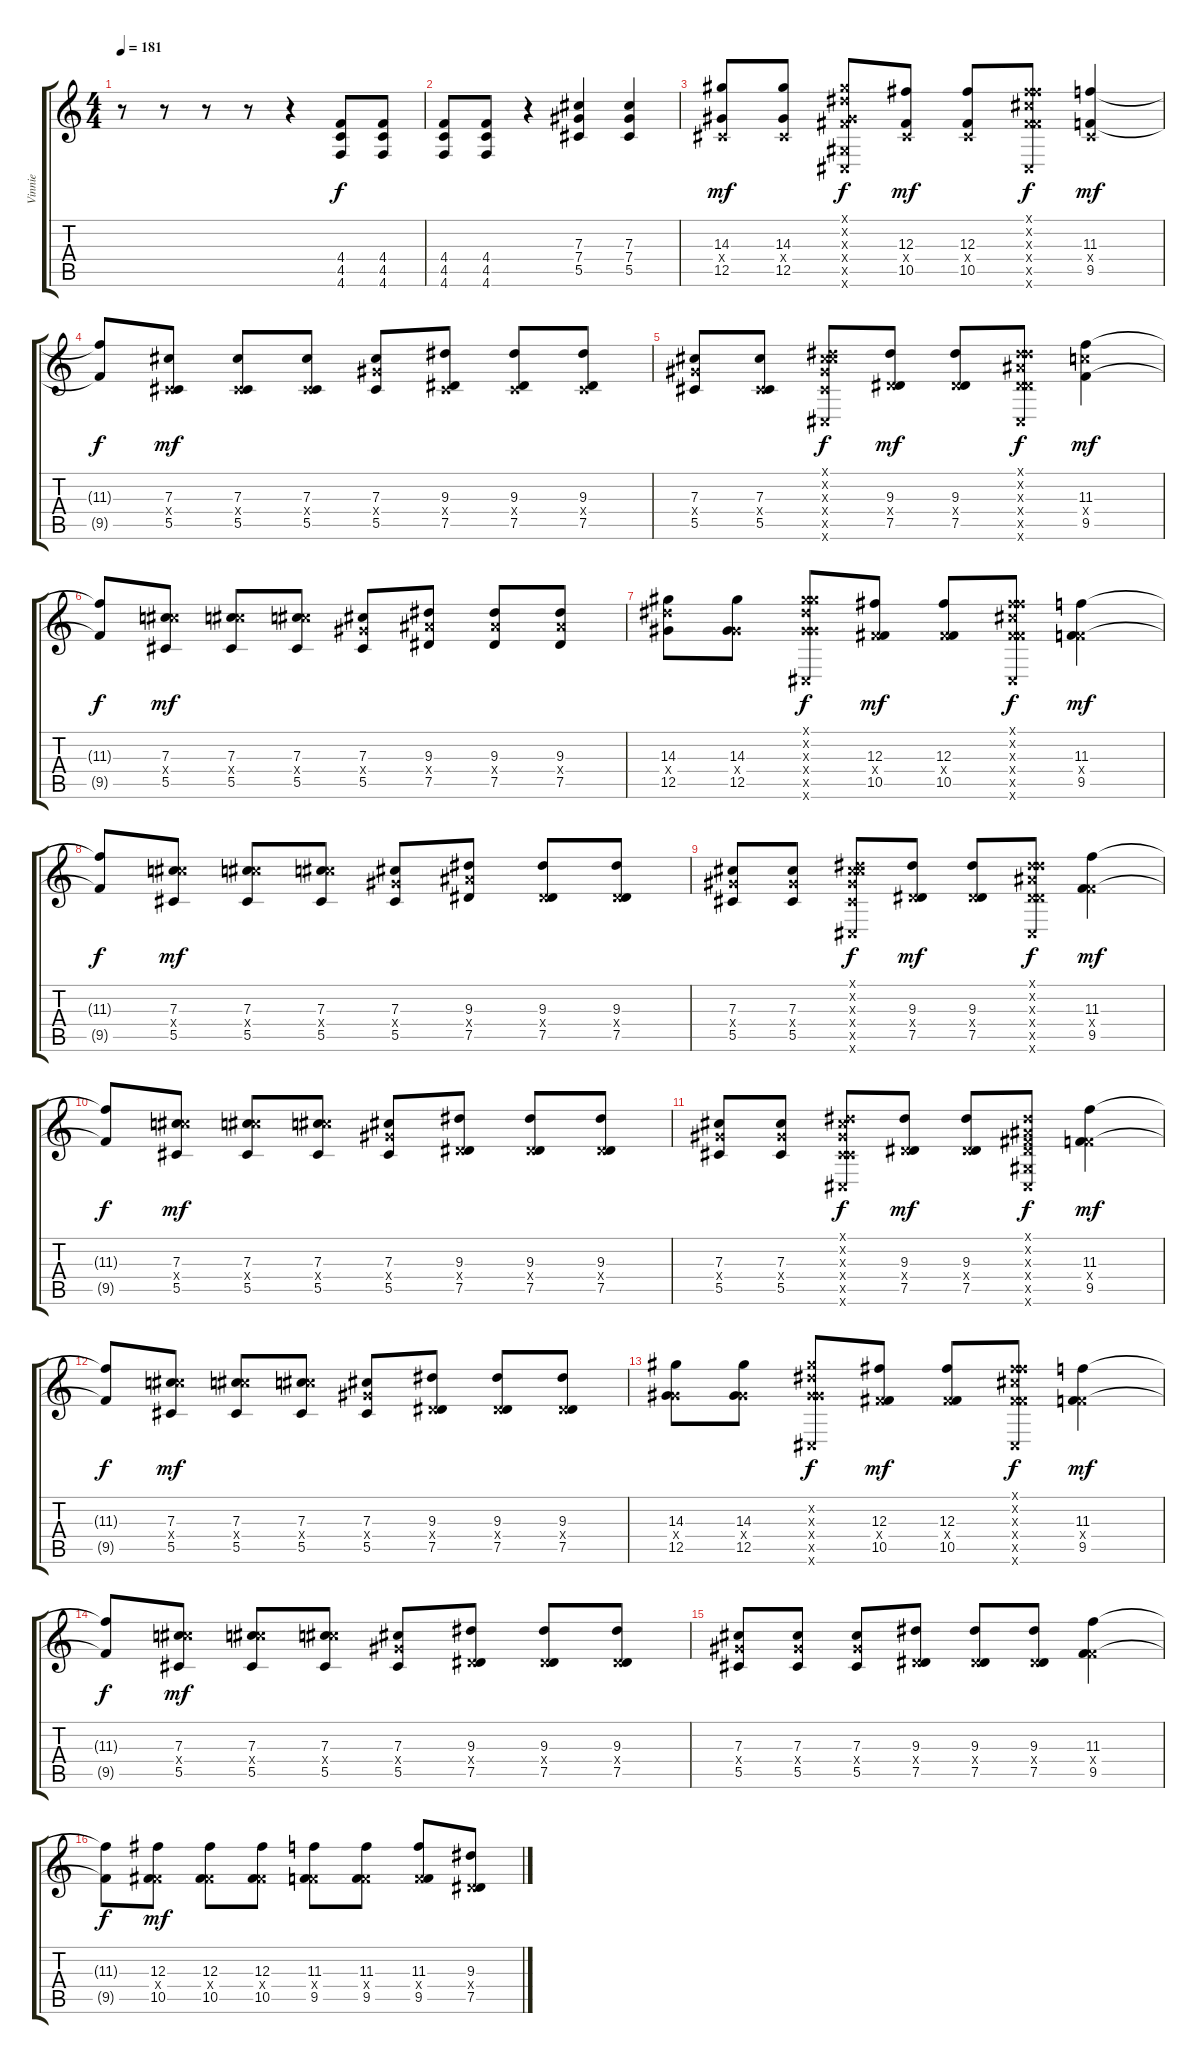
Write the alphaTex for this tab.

\track ("Vinnie" "Vinnie") {instrument distortionguitar}
\staff {score tabs}
\tuning (Eb4 Bb3 Gb3 Db3 Ab2 Db2) {hide}
\ts (4 4)
\tempo 181
\clef g2
\ks c
r.8{dy f} r.8 r.8 r.8 r.4 (4.4 4.5 4.6).8 (4.4 4.5 4.6).8 |
(4.4 4.5 4.6).8 (4.4 4.5 4.6).8 r.4 (7.3 7.4 5.5).4 (7.3 7.4 5.5).4 |
(14.3 0.4{x} 12.5).8{dy mf} (14.3 0.4{x} 12.5).8 (5.1{x} 5.2{x} 0.3{x} 7.4{x} 0.5{x} 0.6{x}).8{dy f} (12.3 0.4{x} 10.5).8{dy mf} (12.3 0.4{x} 10.5).8 (3.1{x} 3.2{x} 12.3{x} 5.4{x} 10.5{x} 0.6{x}).8{dy f} (11.3 0.4{x} 9.5).4{dy mf} |
(11.3{t} 9.5{t}).8{dy f} (7.3 0.4{x} 5.5).8{dy mf} (7.3 0.4{x} 5.5).8 (7.3 0.4{x} 5.5).8 (7.3 7.4{x} 5.5).8 (9.3 0.4{x} 7.5).8 (9.3 0.4{x} 7.5).8 (9.3 0.4{x} 7.5).8 |
(7.3 7.4{x} 5.5).8 (7.3 0.4{x} 5.5).8 (0.1{x} 3.2{x} 7.3{x} 7.4{x} 5.5{x} 0.6{x}).8{dy f} (9.3 2.4{x} 7.5).8{dy mf} (9.3 2.4{x} 7.5).8 (0.1{x} 0.2{x} 9.3{x} 2.4{x} 7.5{x} 0.6{x}).8{dy f} (11.3 11.4{x} 9.5).4{dy mf} |
(11.3{t} 9.5{t}).8{dy f} (7.3 11.4{x} 5.5).8{dy mf} (7.3 11.4{x} 5.5).8 (7.3 11.4{x} 5.5).8 (7.3 7.4{x} 5.5).8 (9.3 9.4{x} 7.5).8 (9.3 9.4{x} 7.5).8 (9.3 9.4{x} 7.5).8 |
(14.3 14.4{x} 12.5).8 (14.3 7.4{x} 12.5).8 (5.1{x} 5.2{x} 14.3{x} 7.4{x} 12.5{x} 0.6{x}).8{dy f} (12.3 5.4{x} 10.5).8{dy mf} (12.3 5.4{x} 10.5).8 (3.1{x} 3.2{x} 12.3{x} 5.4{x} 10.5{x} 0.6{x}).8{dy f} (11.3 4.4{x} 9.5).4{dy mf} |
(11.3{t} 9.5{t}).8{dy f} (7.3 11.4{x} 5.5).8{dy mf} (7.3 11.4{x} 5.5).8 (7.3 11.4{x} 5.5).8 (7.3 7.4{x} 5.5).8 (9.3 9.4{x} 7.5).8 (9.3 2.4{x} 7.5).8 (9.3 2.4{x} 7.5).8 |
(7.3 7.4{x} 5.5).8 (7.3 7.4{x} 5.5).8 (0.1{x} 3.2{x} 7.3{x} 7.4{x} 5.5{x} 0.6{x}).8{dy f} (9.3 2.4{x} 7.5).8{dy mf} (9.3 2.4{x} 7.5).8 (0.1{x} 0.2{x} 9.3{x} 2.4{x} 7.5{x} 0.6{x}).8{dy f} (11.3 4.4{x} 9.5).4{dy mf} |
(11.3{t} 9.5{t}).8{dy f} (7.3 11.4{x} 5.5).8{dy mf} (7.3 11.4{x} 5.5).8 (7.3 11.4{x} 5.5).8 (7.3 7.4{x} 5.5).8 (9.3 2.4{x} 7.5).8 (9.3 2.4{x} 7.5).8 (9.3 2.4{x} 7.5).8 |
(7.3 7.4{x} 5.5).8 (7.3 7.4{x} 5.5).8 (0.1{x} 3.2{x} 2.3{x} 0.4{x} 5.5{x} 0.6{x}).8{dy f} (9.3 2.4{x} 7.5).8{dy mf} (9.3 2.4{x} 7.5).8 (0.1{x} 0.2{x} 0.3{x} 2.4{x} 0.5{x} 0.6{x}).8{dy f} (11.3 4.4{x} 9.5).4{dy mf} |
(11.3{t} 9.5{t}).8{dy f} (7.3 11.4{x} 5.5).8{dy mf} (7.3 11.4{x} 5.5).8 (7.3 11.4{x} 5.5).8 (7.3 7.4{x} 5.5).8 (9.3 2.4{x} 7.5).8 (9.3 2.4{x} 7.5).8 (9.3 2.4{x} 7.5).8 |
(14.3 7.4{x} 12.5).8 (14.3 7.4{x} 12.5).8 (5.2{x} 14.3{x} 7.4{x} 12.5{x} 0.6{x}).8{dy f} (12.3 5.4{x} 10.5).8{dy mf} (12.3 5.4{x} 10.5).8 (3.1{x} 3.2{x} 12.3{x} 5.4{x} 10.5{x} 0.6{x}).8{dy f} (11.3 4.4{x} 9.5).4{dy mf} |
(11.3{t} 9.5{t}).8{dy f} (7.3 11.4{x} 5.5).8{dy mf} (7.3 11.4{x} 5.5).8 (7.3 11.4{x} 5.5).8 (7.3 7.4{x} 5.5).8 (9.3 2.4{x} 7.5).8 (9.3 2.4{x} 7.5).8 (9.3 2.4{x} 7.5).8 |
(7.3 7.4{x} 5.5).8 (7.3 7.4{x} 5.5).8 (7.3 7.4{x} 5.5).8 (9.3 2.4{x} 7.5).8 (9.3 2.4{x} 7.5).8 (9.3 2.4{x} 7.5).8 (11.3 4.4{x} 9.5).4 |
(11.3{t} 9.5{t}).8{dy f} (12.3 5.4{x} 10.5).8{dy mf} (12.3 5.4{x} 10.5).8 (12.3 5.4{x} 10.5).8 (11.3 4.4{x} 9.5).8 (11.3 4.4{x} 9.5).8 (11.3 4.4{x} 9.5).8 (9.3 2.4{x} 7.5).8
